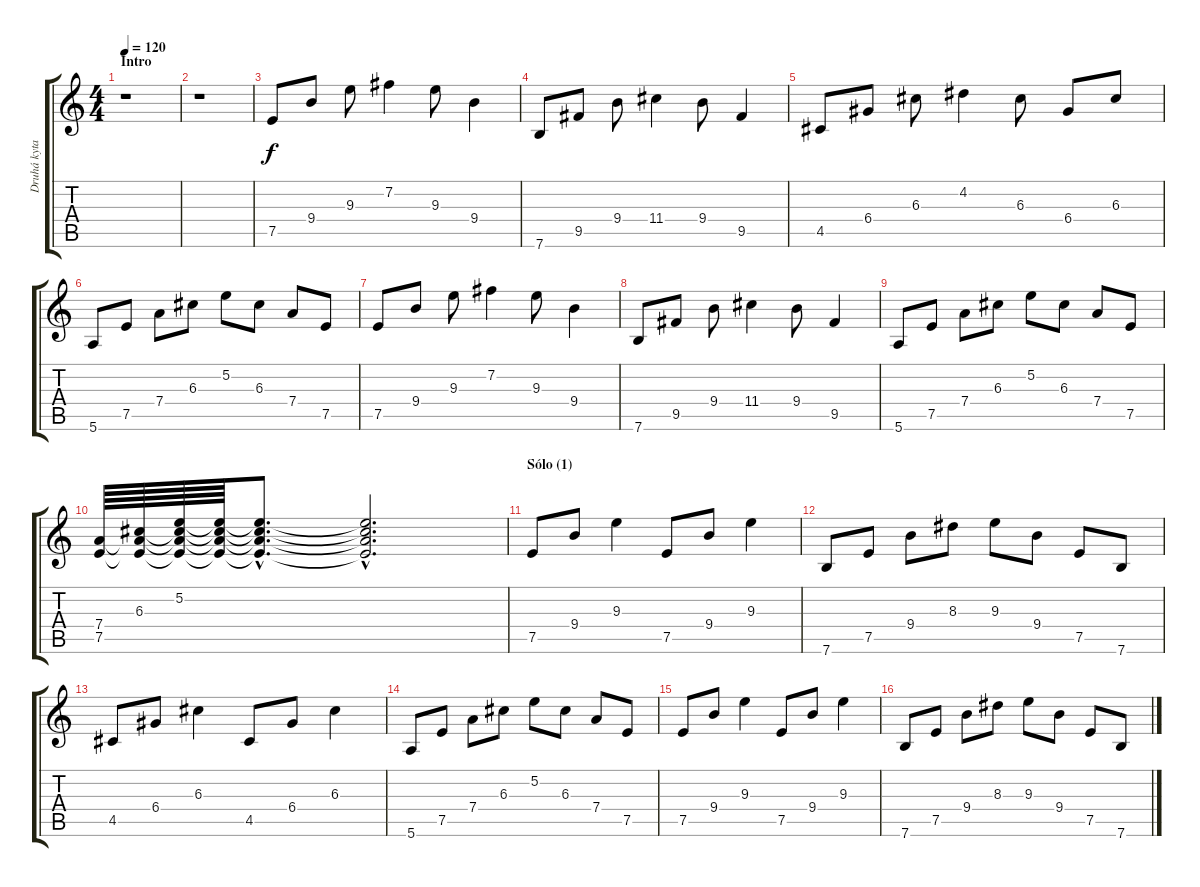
\track ("Druhá kytara" "Druhá kyta") {instrument electricguitarmuted}
\staff {score tabs}
\tuning (E4 B3 G3 D3 A2 E2) {hide}
\ts (4 4)
\section ("" "Intro")
\tempo 120
\clef g2
\ks c
r.1{dy f instrument electricguitarmuted} |
r.1 |
7.5.8 9.4.8 9.3.8 7.2.4 9.3.8 9.4.4 |
7.6.8 9.5.8 9.4.8 11.4.4 9.4.8 9.5.4 |
4.5.8 6.4.8 6.3.8 4.2.4 6.3.8 6.4.8 6.3.8 |
5.6.8 7.5.8 7.4.8 6.3.8 5.2.8 6.3.8 7.4.8 7.5.8 |
7.5.8 9.4.8 9.3.8 7.2.4 9.3.8 9.4.4 |
7.6.8 9.5.8 9.4.8 11.4.4 9.4.8 9.5.4 |
5.6.8 7.5.8 7.4.8 6.3.8 5.2.8 6.3.8 7.4.8 7.5.8 |
(7.4 7.5).64 (6.3 7.4{t} 7.5{t}).64 (5.2 6.3{t} 7.4{t} 7.5{t}).64 (5.2{t} 6.3{t} 7.4{t} 7.5{t}).64 (5.2{hac t} 6.3{hac t} 7.4{hac t} 7.5{hac t}).8{d} (5.2{hac t} 6.3{hac t} 7.4{hac t} 7.5{hac t}).2{d} |
\section ("" "Sólo (1)")
7.5.8 9.4.8 9.3.4 7.5.8 9.4.8 9.3.4 |
7.6.8 7.5.8 9.4.8 8.3.8 9.3.8 9.4.8 7.5.8 7.6.8 |
4.5.8 6.4.8 6.3.4 4.5.8 6.4.8 6.3.4 |
5.6.8 7.5.8 7.4.8 6.3.8 5.2.8 6.3.8 7.4.8 7.5.8 |
7.5.8 9.4.8 9.3.4 7.5.8 9.4.8 9.3.4 |
7.6.8 7.5.8 9.4.8 8.3.8 9.3.8 9.4.8 7.5.8 7.6.8
